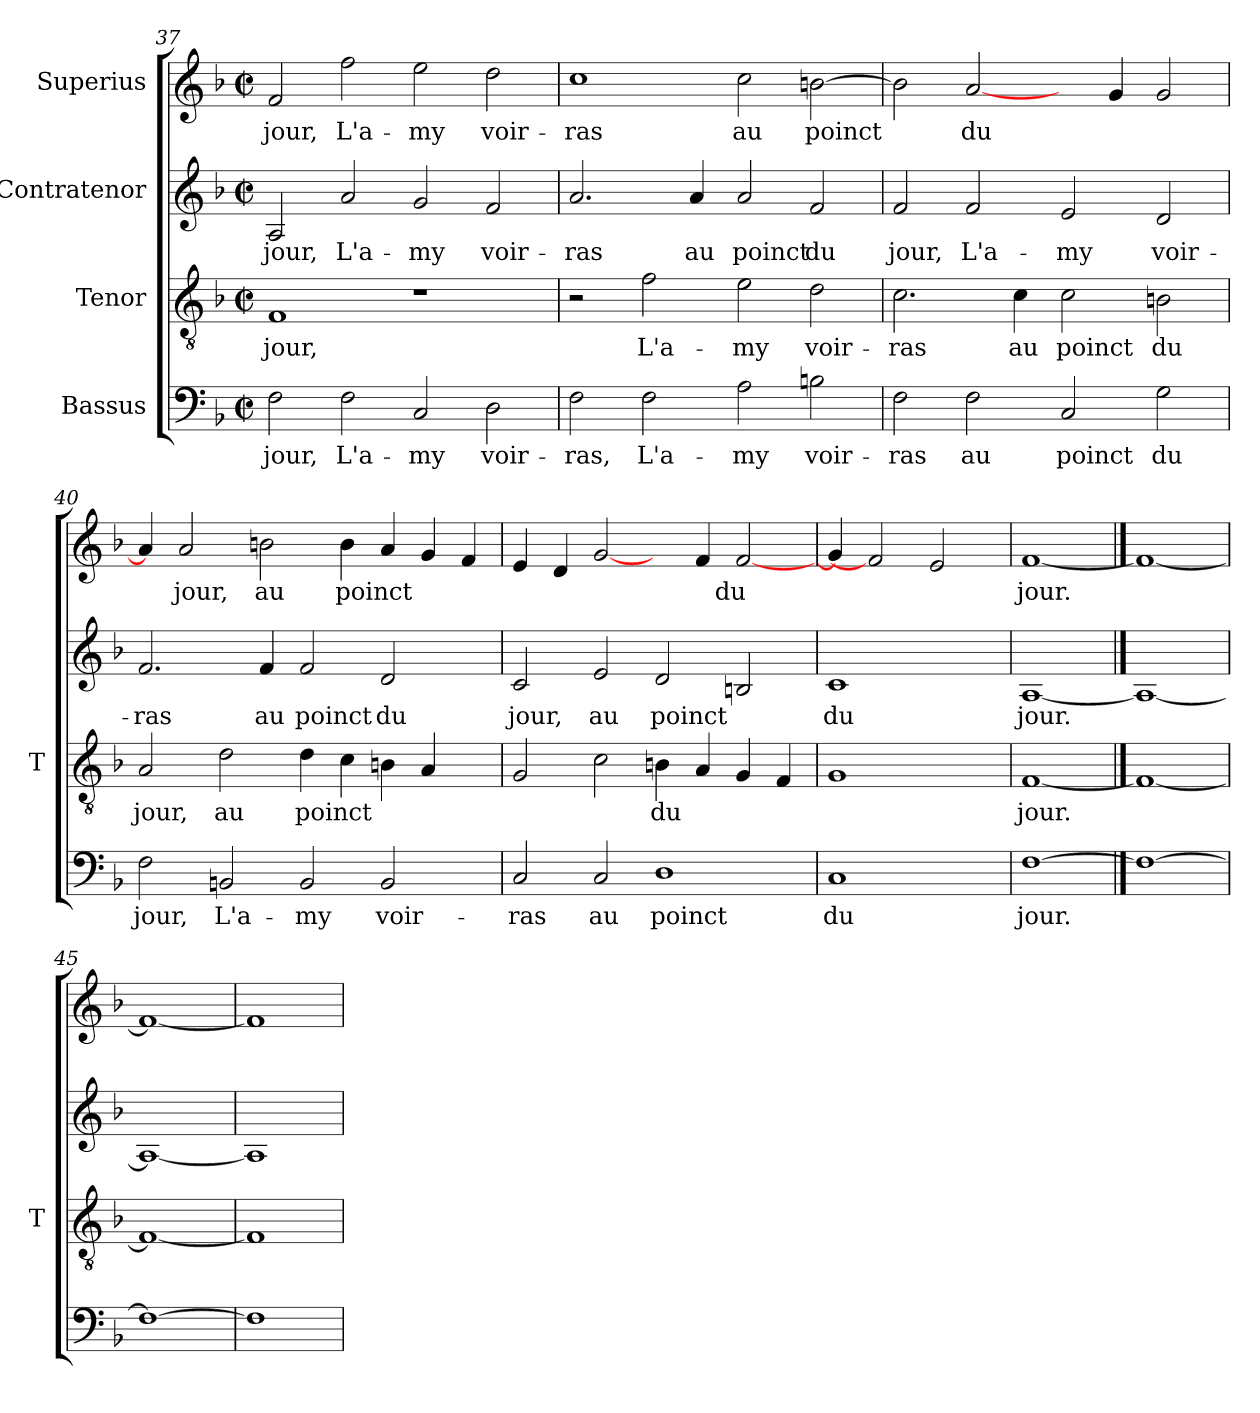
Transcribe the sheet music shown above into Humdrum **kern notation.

**kern	**text	**kern	**text	**kern	**text	**kern	**text
*part4	*part4	*part3	*part3	*part2	*part2	*part1	*part1
*staff4	*staff4	*staff3	*staff3	*staff2	*staff2	*staff1	*staff1
*I"Bassus	*	*I"Tenor	*	*I"Contratenor	*	*I"Superius	*
*	*	*I'T	*	*	*	*	*
*clefF4	*	*clefGv2	*	*clefG2	*	*clefG2	*
*k[b-]	*	*k[b-]	*	*k[b-]	*	*k[b-]	*
*F:	*	*F:	*	*F:	*	*F:	*
*M2/2	*	*M2/2	*	*M2/2	*	*M2/2	*
*met(c|)	*	*met(c|)	*	*met(c|)	*	*met(c|)	*
=37	=37	=37	=37	=37	=37	=37	=37
2F	-jour,	1F	-jour,	2A	-jour,	2f	-jour,
2F	L'a-	.	.	2a	L'a-	2ff	L'a-
2C	-my	1r	.	2g	-my	2ee	-my
2D	voir-	.	.	2f	voir-	2dd	voir-
=38	=38	=38	=38	=38	=38	=38	=38
2F	-ras,	2r	.	2.a	-ras	1cc	-ras
2F	L'a-	2f	L'a-	.	.	.	.
.	.	.	.	4a	-au	.	.
2A	-my	2e	-my	2a	-poinct	2cc	-au
2Bn	voir-	2d	voir-	2f	-du	[2bn	-poinct
!!LO:PB:g=z
=39	=39	=39	=39	=39	=39	=39	=39
2F	-ras	2.c	-ras	2f	-jour,	2b]	.
2F	-au	.	.	2f	L'a-	[2a	-du
.	.	4c	-au	.	.	.	.
2C	-poinct	2c	-poinct	2e	-my	4ryy	.
.	.	.	.	.	.	4g	.
2G	-du	2Bn	-du	2d	voir-	2g	.
=40	=40	=40	=40	=40	=40	=40	=40
2F	-jour,	2A	-jour,	2.f	-ras	4a]	.
.	.	.	.	.	.	2a	-jour,
2BBn	L'a-	2d	-au	.	.	.	.
.	.	.	.	4f	-au	2bn	-au
2BB	-my	4d	-poinct	2f	-poinct	.	.
.	.	4c	.	.	.	4b	-poinct
2BB	voir-	4Bn	.	2d	-du	4a	.
.	.	4A	.	.	.	4g	.
4ryy	.	4ryy	.	4ryy	.	4f	.
=41	=41	=41	=41	=41	=41	=41	=41
2C	-ras	2G	.	2c	-jour,	4e	.
.	.	.	.	.	.	4d	.
2C	-au	2c	.	2e	-au	[2g	.
1D	-poinct	4Bn	-du	2d	-poinct	4ryy	.
.	.	4A	.	.	.	4f	.
.	.	4G	.	2Bn	.	[2f	-du
.	.	4F	.	.	.	.	.
=42	=42	=42	=42	=42	=42	=42	=42
1C	-du	1G	.	1c	-du	4g]	.
.	.	.	.	.	.	2f]	.
.	.	.	.	.	.	2e	.
4ryy	.	4ryy	.	4ryy	.	.	.
=43	=43	=43	=43	=43	=43	=43	=43
[1F	-jour.	[1F	-jour.	[1A	-jour.	[1f	-jour.
==44	==44	==44	==44	==44	==44	==44	==44
1F_	.	1F_	.	1A_	.	1f_	.
=45	=45	=45	=45	=45	=45	=45	=45
1F_	.	1F_	.	1A_	.	1f_	.
=46	=46	=46	=46	=46	=46	=46	=46
1F]	.	1F]	.	1A]	.	1f]	.
=	=	=	=	=	=	=	=
*-	*-	*-	*-	*-	*-	*-	*-
